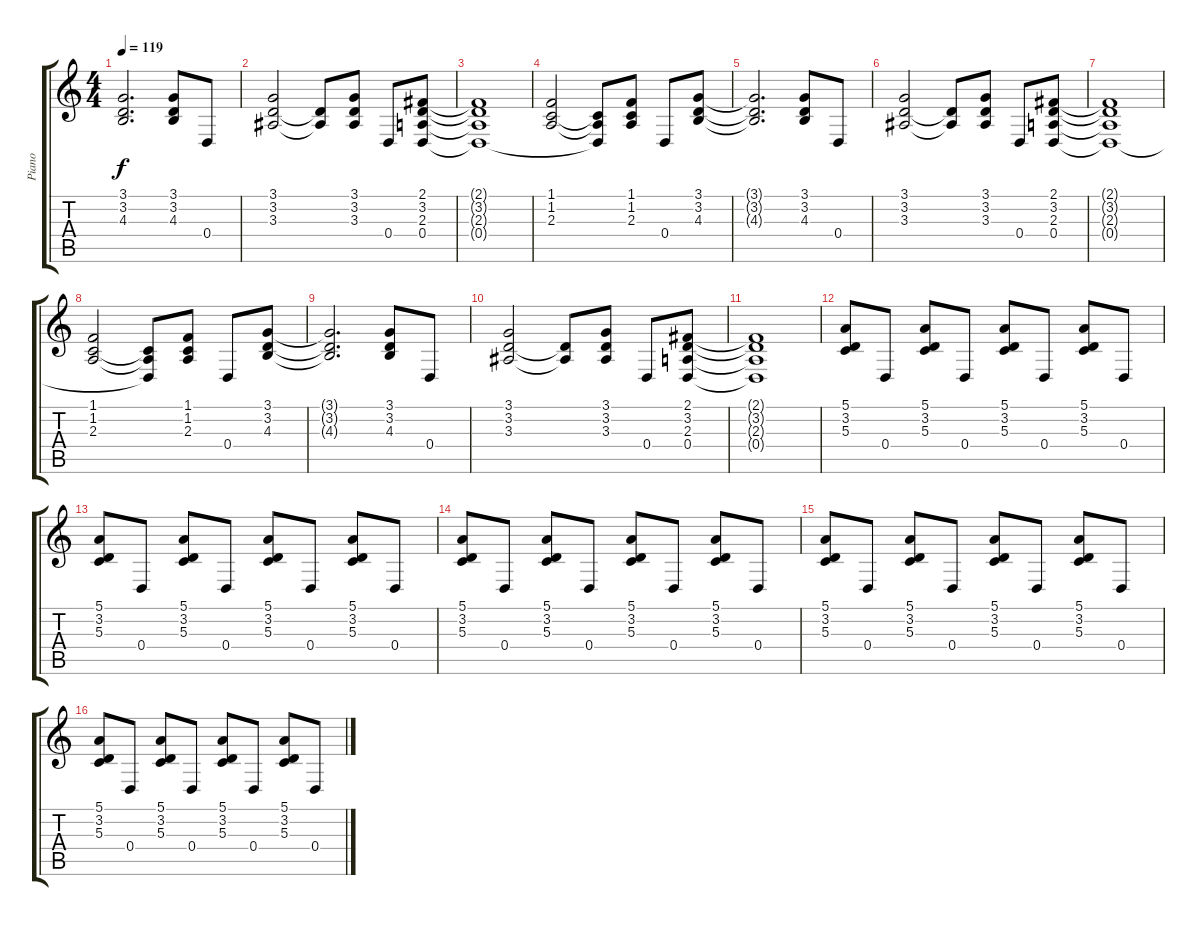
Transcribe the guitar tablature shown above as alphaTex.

\track ("Piano" "Piano") {instrument acousticgrandpiano}
\staff {score tabs}
\tuning (E4 B3 G3 D3 A2 E2) {hide}
\ts (4 4)
\tempo 119
\clef g2
\ks c
(3.1{t} 3.2{t} 4.3{t}).2{d dy f} (3.1 3.2 4.3).8 0.4.8 |
(3.1 3.2 3.3).2 (3.2{t} 3.3{t}).8 (3.1 3.2 3.3).8 0.4.8 (2.1 3.2 2.3 0.4).8 |
(2.1{t} 3.2{t} 2.3{t} 0.4{t}).1 |
(1.1 1.2 2.3).2 (1.2{t} 2.3{t} 0.4{t}).8 (1.1 1.2 2.3).8 0.4.8 (3.1 3.2 4.3).8 |
(3.1{t} 3.2{t} 4.3{t}).2{d} (3.1 3.2 4.3).8 0.4.8 |
(3.1 3.2 3.3).2 (3.2{t} 3.3{t}).8 (3.1 3.2 3.3).8 0.4.8 (2.1 3.2 2.3 0.4).8 |
(2.1{t} 3.2{t} 2.3{t} 0.4{t}).1 |
(1.1 1.2 2.3).2 (1.2{t} 2.3{t} 0.4{t}).8 (1.1 1.2 2.3).8 0.4.8 (3.1 3.2 4.3).8 |
(3.1{t} 3.2{t} 4.3{t}).2{d} (3.1 3.2 4.3).8 0.4.8 |
(3.1 3.2 3.3).2 (3.2{t} 3.3{t}).8 (3.1 3.2 3.3).8 0.4.8 (2.1 3.2 2.3 0.4).8 |
(2.1{t} 3.2{t} 2.3{t} 0.4{t}).1 |
(5.1 3.2 5.3).8 0.4.8 (5.1 3.2 5.3).8 0.4.8 (5.1 3.2 5.3).8 0.4.8 (5.1 3.2 5.3).8 0.4.8 |
(5.1 3.2 5.3).8 0.4.8 (5.1 3.2 5.3).8 0.4.8 (5.1 3.2 5.3).8 0.4.8 (5.1 3.2 5.3).8 0.4.8 |
(5.1 3.2 5.3).8 0.4.8 (5.1 3.2 5.3).8 0.4.8 (5.1 3.2 5.3).8 0.4.8 (5.1 3.2 5.3).8 0.4.8 |
(5.1 3.2 5.3).8 0.4.8 (5.1 3.2 5.3).8 0.4.8 (5.1 3.2 5.3).8 0.4.8 (5.1 3.2 5.3).8 0.4.8 |
(5.1 3.2 5.3).8 0.4.8 (5.1 3.2 5.3).8 0.4.8 (5.1 3.2 5.3).8 0.4.8 (5.1 3.2 5.3).8 0.4.8
